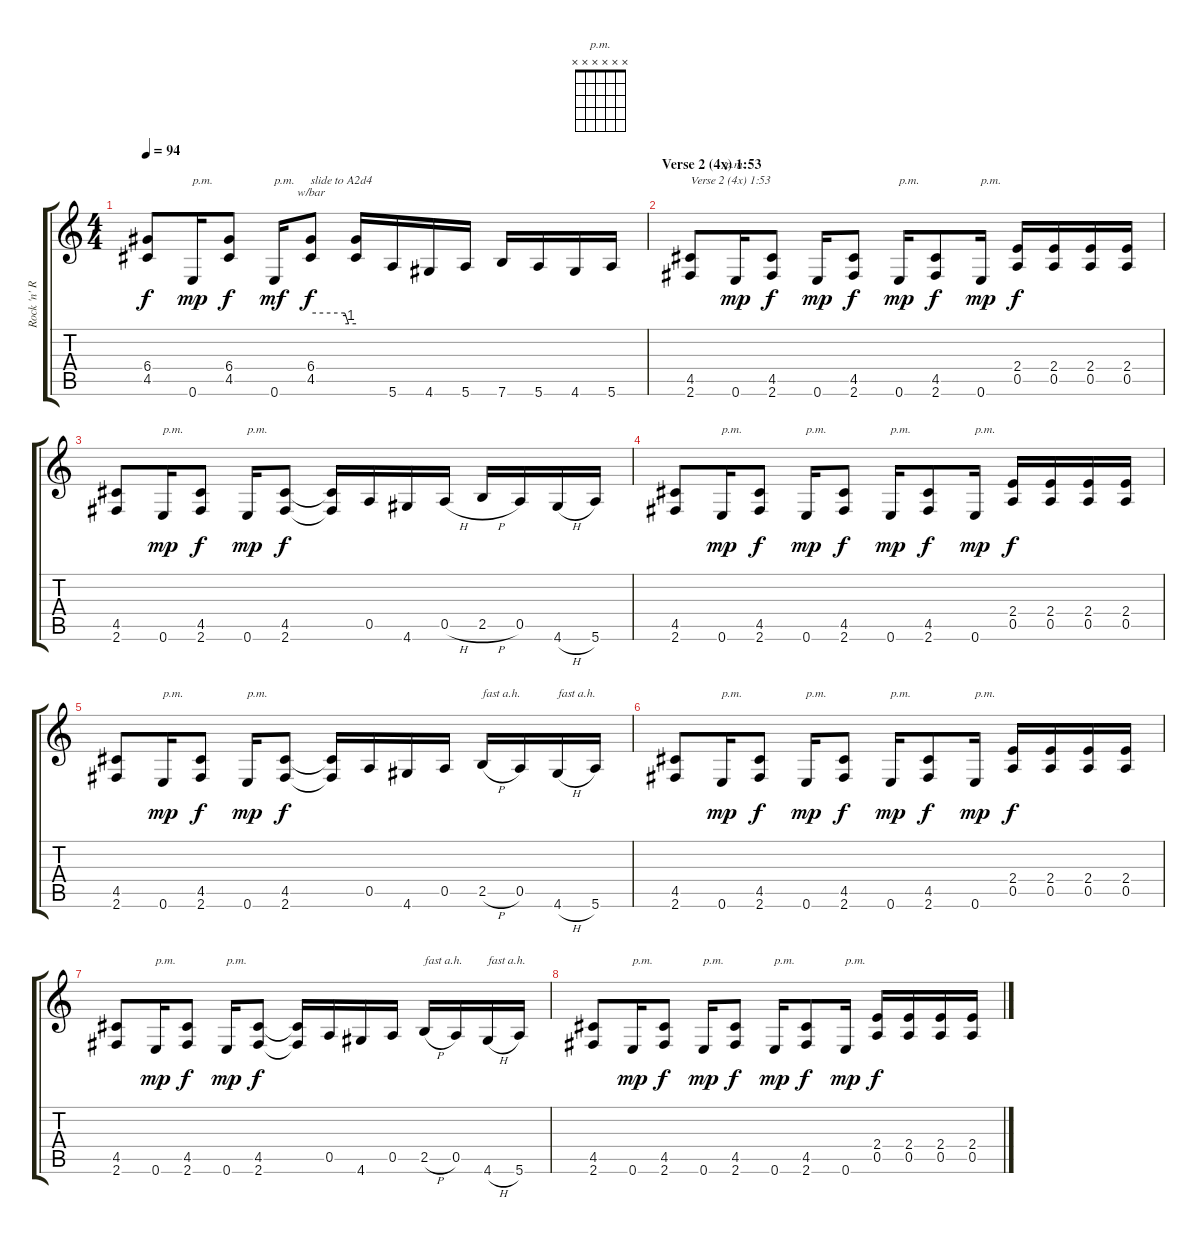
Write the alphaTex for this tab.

\track ("Rock 'n' Rolf (left Guitar)" "Rock 'n' R") {instrument distortionguitar}
\staff {score tabs}
\tuning (E4 B3 G3 D3 A2 E2) {hide}
\chord ("p.m." x x x x x x)
\ts (4 4)
\tempo 94
\clef g2
\ks c
(6.4 4.5).8{dy f} 0.6.16{txt "p.m." dy mp} (6.4 4.5).8{dy f} 0.6.16{txt "p.m." dy mf} (6.4 4.5).8{tbe (custom default 0 0 45 0 50 -4 60 -4) txt "slide to A2d4" dy f} (6.4{t} 4.5{t}).16 5.6.16 4.6.16 5.6.16 7.6.16 5.6.16 4.6.16 5.6.16 |
\section ("" "Verse 2 (4x) 1:53")
(4.5 2.6).8{txt "Verse 2 (4x) 1:53"} 0.6.16{ch "p.m." dy mp} (4.5 2.6).8{dy f} 0.6.16{dy mp} (4.5 2.6).8{dy f} 0.6.16{txt "p.m." dy mp} (4.5 2.6).8{dy f} 0.6.16{txt "p.m." dy mp} (2.4 0.5).16{dy f} (2.4 0.5).16 (2.4 0.5).16 (2.4 0.5).16 |
(4.5 2.6).8 0.6.16{txt "p.m." dy mp} (4.5 2.6).8{dy f} 0.6.16{txt "p.m." dy mp} (4.5 2.6).8{dy f} (4.5{t} 2.6{t}).16 0.5.16 4.6.16 0.5{h}.16 2.5{h}.16 0.5.16 4.6{h}.16 5.6.16 |
(4.5 2.6).8 0.6.16{txt "p.m." dy mp} (4.5 2.6).8{dy f} 0.6.16{txt "p.m." dy mp} (4.5 2.6).8{dy f} 0.6.16{txt "p.m." dy mp} (4.5 2.6).8{dy f} 0.6.16{txt "p.m." dy mp} (2.4 0.5).16{dy f} (2.4 0.5).16 (2.4 0.5).16 (2.4 0.5).16 |
(4.5 2.6).8 0.6.16{txt "p.m." dy mp} (4.5 2.6).8{dy f} 0.6.16{txt "p.m." dy mp} (4.5 2.6).8{dy f} (4.5{t} 2.6{t}).16 0.5.16 4.6.16 0.5.16 2.5{h}.16{txt "fast a.h."} 0.5.16 4.6{h}.16{txt "fast a.h."} 5.6.16 |
(4.5 2.6).8 0.6.16{txt "p.m." dy mp} (4.5 2.6).8{dy f} 0.6.16{txt "p.m." dy mp} (4.5 2.6).8{dy f} 0.6.16{txt "p.m." dy mp} (4.5 2.6).8{dy f} 0.6.16{txt "p.m." dy mp} (2.4 0.5).16{dy f} (2.4 0.5).16 (2.4 0.5).16 (2.4 0.5).16 |
(4.5 2.6).8 0.6.16{txt "p.m." dy mp} (4.5 2.6).8{dy f} 0.6.16{txt "p.m." dy mp} (4.5 2.6).8{dy f} (4.5{t} 2.6{t}).16 0.5.16 4.6.16 0.5.16 2.5{h}.16{txt "fast a.h."} 0.5.16 4.6{h}.16{txt "fast a.h."} 5.6.16 |
(4.5 2.6).8 0.6.16{txt "p.m." dy mp} (4.5 2.6).8{dy f} 0.6.16{txt "p.m." dy mp} (4.5 2.6).8{dy f} 0.6.16{txt "p.m." dy mp} (4.5 2.6).8{dy f} 0.6.16{txt "p.m." dy mp} (2.4 0.5).16{dy f} (2.4 0.5).16 (2.4 0.5).16 (2.4 0.5).16
